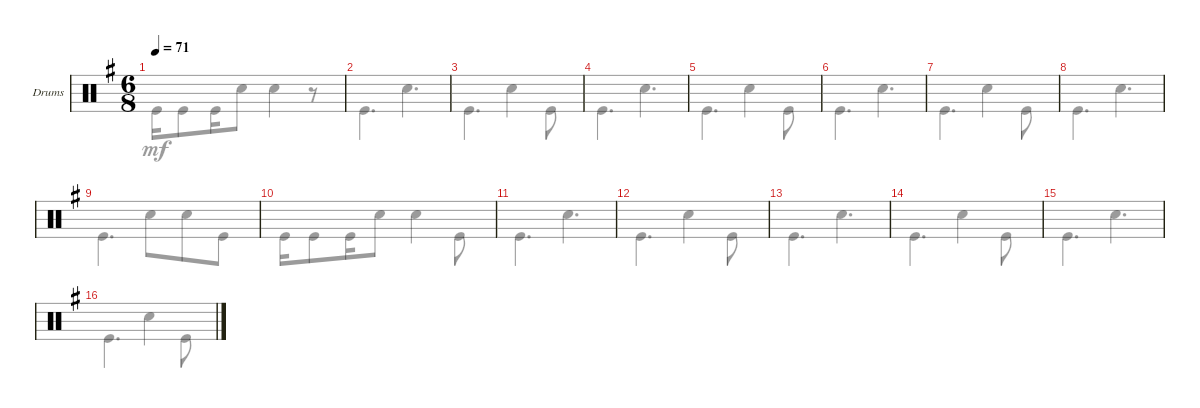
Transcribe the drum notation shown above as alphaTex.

\defaultSystemsLayout 4
\bracketExtendMode groupsimilarinstruments
\firstSystemTrackNameOrientation horizontal
\otherSystemsTrackNameOrientation horizontal
\chordDiagramsInScore
\track ("Drumkit" "Drums") {instrument percussion}
\staff {score}
\articulation defaults
\voice
\ts (6 8)
\tempo 71
\clef neutral
\scale
0.333333
\ks eminor
|
\scale
0.333333 |
\scale
0.333333 |
\scale
0.333333 |
\scale
0.333333 |
\scale
0.333333 |
\scale
0.333333 |
\scale
0.333333 |
\scale
0.333333 |
\scale
0.333333 |
\scale
0.333333 |
|
|
|
|
\voice
\clef neutral
\ottava regular
\simile none
\scale
0.333333
\ks eminor "Kick (hit)".16{dy mf} "Kick (hit)".8 "Kick (hit)".16 "Snare (hit) 2".8 "Snare (hit) 2".4
r.8 |
\scale
0.333333 "Kick (hit)".4{d} "Snare (hit) 2".4{d} |
\scale
0.333333 "Kick (hit)".4{d} "Snare (hit) 2".4 "Kick (hit)".8 |
\scale
0.333333 "Kick (hit)".4{d} "Snare (hit) 2".4{d} |
\scale
0.333333 "Kick (hit)".4{d} "Snare (hit) 2".4 "Kick (hit)".8 |
\scale
0.333333 "Kick (hit)".4{d} "Snare (hit) 2".4{d} |
\scale
0.333333 "Kick (hit)".4{d} "Snare (hit) 2".4 "Kick (hit)".8 |
\scale
0.333333 "Kick (hit)".4{d} "Snare (hit) 2".4{d} |
\scale
0.333333 "Kick (hit)".4{d} "Snare (hit) 2".8 "Snare (hit) 2".8 "Kick (hit)".8 |
\scale
0.333333 "Kick (hit)".16 "Kick (hit)".8 "Kick (hit)".16 "Snare (hit) 2".8 "Snare (hit) 2".4 "Kick (hit)".8 |
\scale
0.333333 "Kick (hit)".4{d} "Snare (hit) 2".4{d} |
"Kick (hit)".4{d} "Snare (hit) 2".4 "Kick (hit)".8 |
"Kick (hit)".4{d} "Snare (hit) 2".4{d} |
"Kick (hit)".4{d} "Snare (hit) 2".4 "Kick (hit)".8 |
"Kick (hit)".4{d} "Snare (hit) 2".4{d} |
"Kick (hit)".4{d} "Snare (hit) 2".4 "Kick (hit)".8
